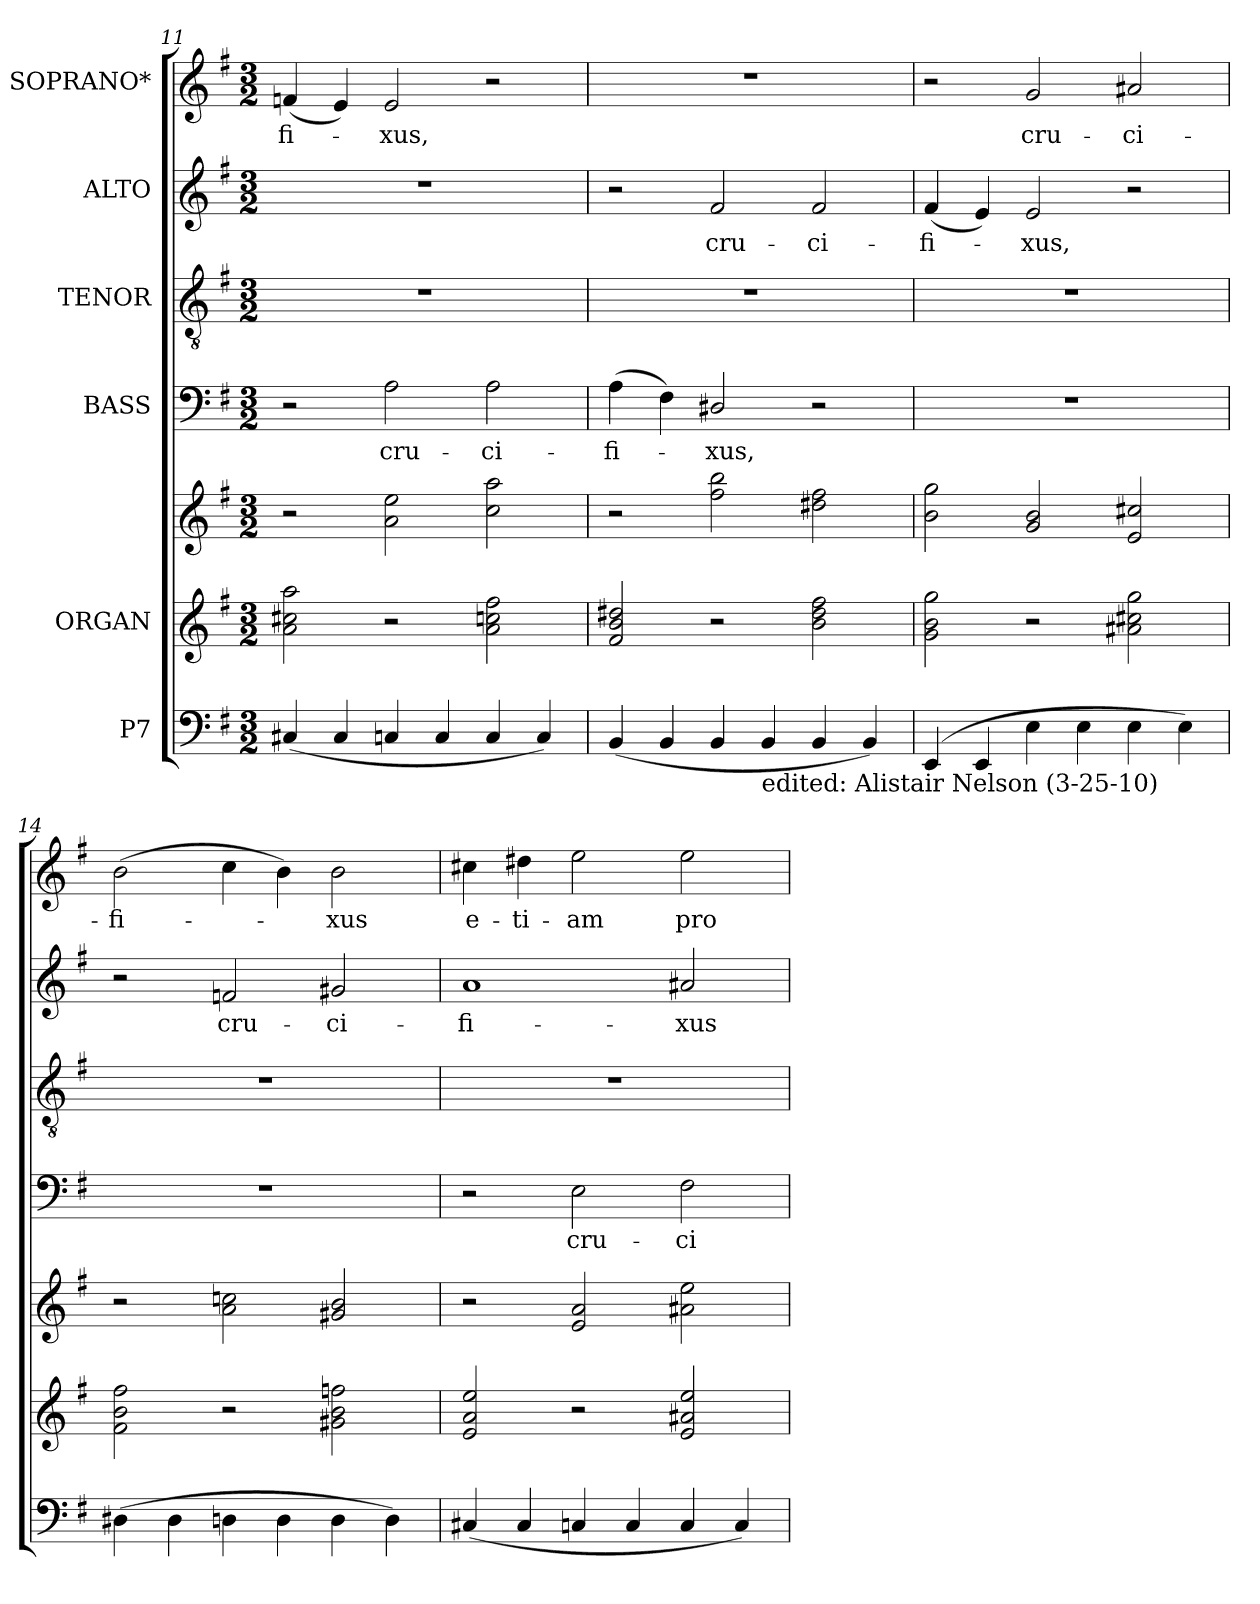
**kern	**kern	**kern	**kern	**text	**kern	**kern	**text	**kern	**text
*part6	*part5	*part5	*part4	*part4	*part3	*part2	*part2	*part1	*part1
*staff7	*staff6	*staff5	*staff4	*staff4	*staff3	*staff2	*staff2	*staff1	*staff1
*I"P7	*I"ORGAN	*	*I"BASS	*	*I"TENOR	*I"ALTO	*	*I"SOPRANO*	*
*clefF4	*clefG2	*clefG2	*clefF4	*	*clefGv2	*clefG2	*	*clefG2	*
*	*	*	*	*	*ITrd7c12	*	*	*	*
*k[f#]	*k[f#]	*k[f#]	*k[f#]	*	*k[f#]	*k[f#]	*	*k[f#]	*
*G:	*G:	*G:	*G:	*	*G:	*G:	*	*G:	*
*M3/2	*M3/2	*M3/2	*M3/2	*	*M3/2	*M3/2	*	*M3/2	*
=11	=11	=11	=11	=11	=11	=11	=11	=11	=11
!	!	!	!	!	!LO:N:vis=1	!LO:N:vis=1	!	!	!
!	!	!	!	!	!	!	!	!	!LO:LY:b:color=#000000
(4C#Xi/	2ai\ 2cc#Xi 2aai	2r	2r	.	1.r	1.r	.	(4fni/	-fi-
4C#i/	.	.	.	.	.	.	.	4ei/)	.
!	!	!	!	!LO:LY:b:color=#000000	!	!	!	!	!
!	!	!	!	!	!	!	!	!	!LO:LY:b:color=#000000
4Cni/	2r	2ai\ 2eei	2Ai\	cru-	.	.	.	2ei/	-xus,
4Ci/	.	.	.	.	.	.	.	.	.
!	!	!	!	!LO:LY:b:color=#000000	!	!	!	!	!
4Ci/	2ai\ 2ccni 2ff#i	2cci\ 2aai	2Ai\	-ci-	.	.	.	2r	.
4Ci/)	.	.	.	.	.	.	.	.	.
=12	=12	=12	=12	=12	=12	=12	=12	=12	=12
!	!	!	!	!LO:LY:b:color=#000000	!LO:N:vis=1	!	!	!LO:N:vis=1	!
(4BBi/	2f#i/ 2bi 2dd#Xi	2r	(4Ai\	-fi-	1.r	2r	.	1.r	.
4BBi/	.	.	4F#i\)	.	.	.	.	.	.
!	!	!	!	!LO:LY:b:color=#000000	!	!	!	!	!
!	!	!	!	!	!	!	!LO:LY:b:color=#000000	!	!
4BBi/	2r	2ff#i\ 2bbi	2D#Xi/	-xus,	.	2f#i/	cru-	.	.
!LO:TX:b:t=edited&colon; Alistair Nelson (3-25-10)	!	!	!	!	!	!	!	!	!
4BBi/	.	.	.	.	.	.	.	.	.
!	!	!	!	!	!	!	!LO:LY:b:color=#000000	!	!
4BBi/	2bi\ 2dd#i 2ff#i	2dd#Xi\ 2ff#i	2r	.	.	2f#i/	-ci-	.	.
4BBi/)	.	.	.	.	.	.	.	.	.
=13	=13	=13	=13	=13	=13	=13	=13	=13	=13
!	!	!	!LO:N:vis=1	!	!LO:N:vis=1	!	!	!	!
!	!	!	!	!	!	!	!LO:LY:b:color=#000000	!	!
(4EEi/	2gi\ 2bi 2ggi	2bi\ 2ggi	1.r	.	1.r	(4f#i/	-fi-	2r	.
4EEi/	.	.	.	.	.	4ei/)	.	.	.
!	!	!	!	!	!	!	!LO:LY:b:color=#000000	!	!
!	!	!	!	!	!	!	!	!	!LO:LY:b:color=#000000
4Ei\	2r	2gi/ 2bi	.	.	.	2ei/	-xus,	2gi/	cru-
4Ei\	.	.	.	.	.	.	.	.	.
!	!	!	!	!	!	!	!	!	!LO:LY:b:color=#000000
4Ei\	2a#Xi\ 2cc#Xi 2ggi	2ei/ 2cc#Xi	.	.	.	2r	.	2a#Xi/	-ci-
4Ei\)	.	.	.	.	.	.	.	.	.
!!LO:PB:g=z
=14	=14	=14	=14	=14	=14	=14	=14	=14	=14
!	!	!	!LO:N:vis=1	!	!LO:N:vis=1	!	!	!	!
!	!	!	!	!	!	!	!	!	!LO:LY:b:color=#000000
(4D#Xi\	2f#i\ 2bi 2ff#i	2r	1.r	.	1.r	2r	.	(2bi\	-fi-
4D#i\	.	.	.	.	.	.	.	.	.
!	!	!	!	!	!	!	!LO:LY:b:color=#000000	!	!
4Dni\	2r	2ai\ 2ccni	.	.	.	2fni/	cru-	4cci\	.
4Di\	.	.	.	.	.	.	.	4bi\)	.
!	!	!	!	!	!	!	!LO:LY:b:color=#000000	!	!
!	!	!	!	!	!	!	!	!	!LO:LY:b:color=#000000
4Di\	2g#Xi\ 2bi 2ffni	2g#Xi/ 2bi	.	.	.	2g#Xi/	-ci-	2bi\	-xus
4Di\)	.	.	.	.	.	.	.	.	.
=15	=15	=15	=15	=15	=15	=15	=15	=15	=15
!	!	!	!	!	!LO:N:vis=1	!	!	!	!
!	!	!	!	!	!	!	!LO:LY:b:color=#000000	!	!
!	!	!	!	!	!	!	!	!	!LO:LY:b:color=#000000
(4C#Xi/	2ei/ 2ai 2eei	2r	2r	.	1.r	1ai	-fi-	4cc#Xi\	e-
!	!	!	!	!	!	!	!	!	!LO:LY:b:color=#000000
4C#i/	.	.	.	.	.	.	.	4dd#Xi\	-ti-
!	!	!	!	!LO:LY:b:color=#000000	!	!	!	!	!
!	!	!	!	!	!	!	!	!	!LO:LY:b:color=#000000
4Cni/	2r	2ei/ 2ai	2Ei\	cru-	.	.	.	2eei\	-am
4Ci/	.	.	.	.	.	.	.	.	.
!	!	!	!	!LO:LY:b:color=#000000	!	!	!	!	!
!	!	!	!	!	!	!	!LO:LY:b:color=#000000	!	!
!	!	!	!	!	!	!	!	!	!LO:LY:b:color=#000000
4Ci/	2ei/ 2a#Xi 2eei	2a#Xi\ 2eei	2F#i\	-ci-	.	2a#Xi/	-xus	2eei\	pro
4Ci/)	.	.	.	.	.	.	.	.	.
=	=	=	=	=	=	=	=	=	=
*-	*-	*-	*-	*-	*-	*-	*-	*-	*-
